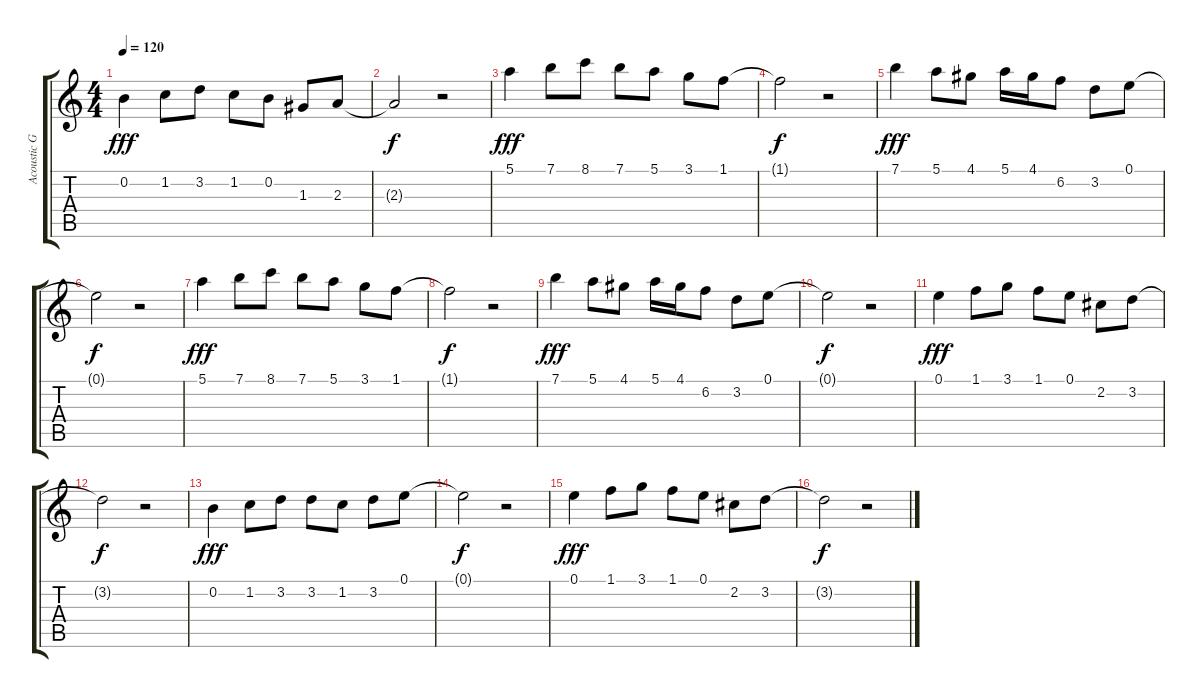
\track ("Acoustic Guitar" "Acoustic G") {instrument acousticguitarnylon}
\staff {score tabs}
\tuning (E4 B3 G3 D3 A2 E2) {hide}
\ts (4 4)
\tempo 120
\clef g2
\ks c
0.2.4{dy fff} 1.2.8 3.2.8 1.2.8 0.2.8 1.3.8 2.3.8 |
2.3{t}.2{dy f} r.2 |
5.1.4{dy fff} 7.1.8 8.1.8 7.1.8 5.1.8 3.1.8 1.1.8 |
1.1{t}.2{dy f} r.2 |
7.1.4{dy fff} 5.1.8 4.1.8 5.1.16 4.1.16 6.2.8 3.2.8 0.1.8 |
0.1{t}.2{dy f} r.2 |
5.1.4{dy fff} 7.1.8 8.1.8 7.1.8 5.1.8 3.1.8 1.1.8 |
1.1{t}.2{dy f} r.2 |
7.1.4{dy fff} 5.1.8 4.1.8 5.1.16 4.1.16 6.2.8 3.2.8 0.1.8 |
0.1{t}.2{dy f} r.2 |
0.1.4{dy fff} 1.1.8 3.1.8 1.1.8 0.1.8 2.2.8 3.2.8 |
3.2{t}.2{dy f} r.2 |
0.2.4{dy fff} 1.2.8 3.2.8 3.2.8 1.2.8 3.2.8 0.1.8 |
0.1{t}.2{dy f} r.2 |
0.1.4{dy fff} 1.1.8 3.1.8 1.1.8 0.1.8 2.2.8 3.2.8 |
3.2{t}.2{dy f} r.2
